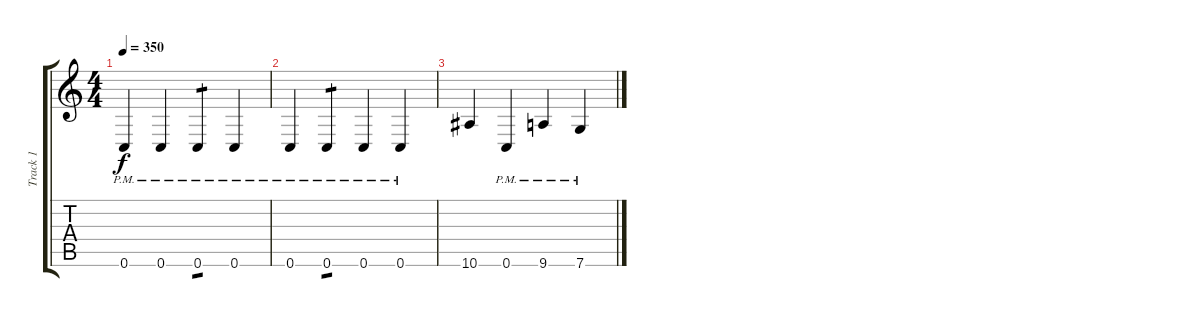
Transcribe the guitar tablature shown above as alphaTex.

\track ("Track 1" "Track 1") {instrument distortionguitar}
\staff {score tabs}
\tuning (D4 A3 F3 C3 G2 C2) {hide}
\ts (4 4)
\tempo 350
\clef g2
\ks c
0.6{pm}.4{dy f} 0.6{pm}.4 0.6{pm}.4{tp 1} 0.6{pm}.4 |
0.6{pm}.4 0.6{pm}.4{tp 1} 0.6{pm}.4 0.6{pm}.4 |
10.6.4 0.6{pm}.4 9.6{pm}.4 7.6{pm}.4
